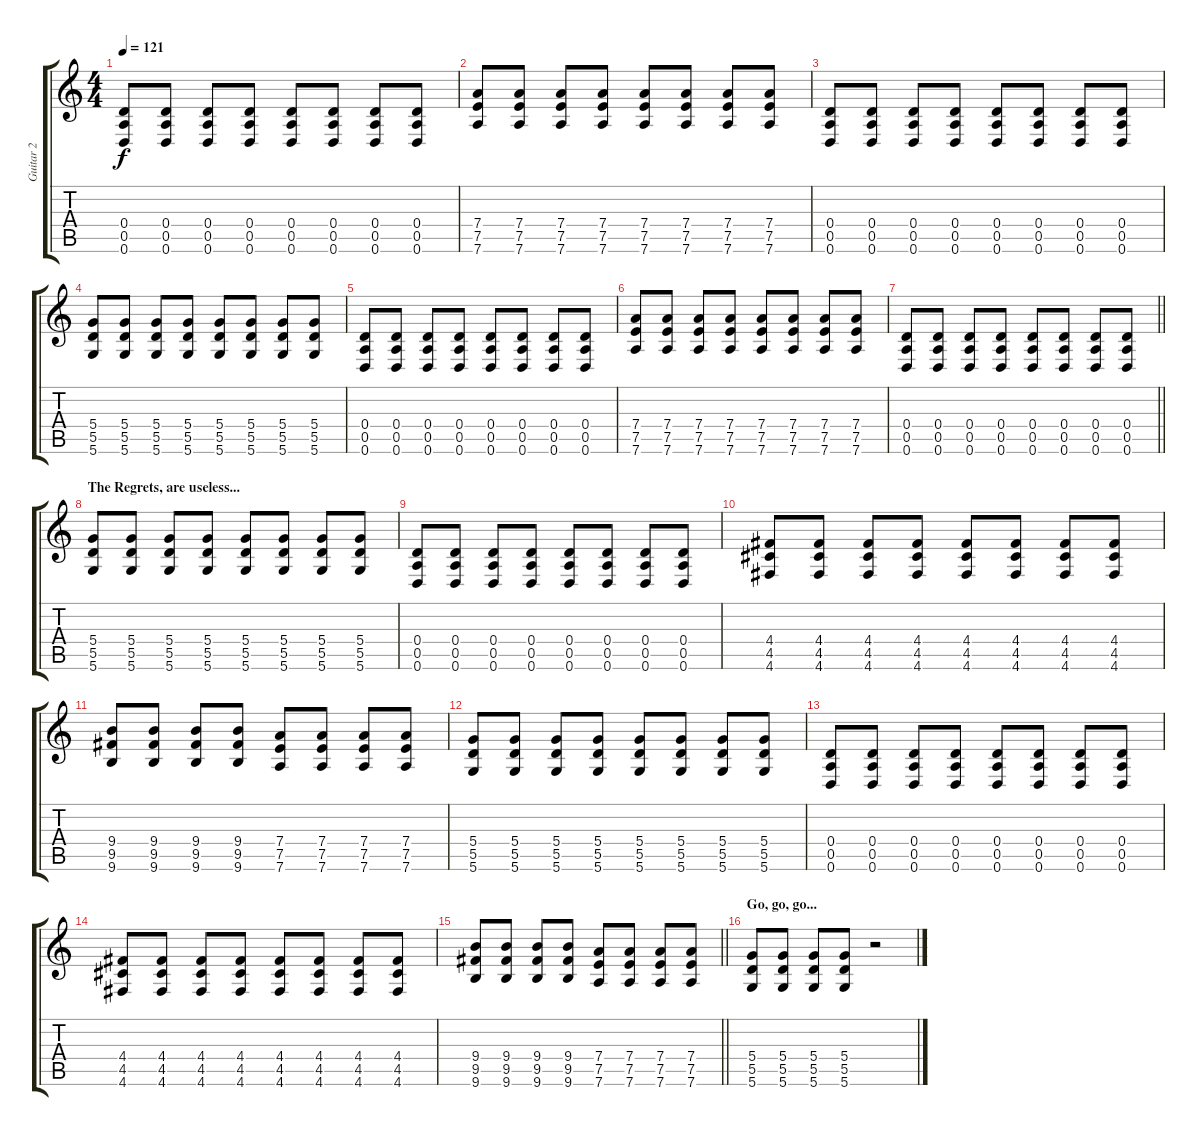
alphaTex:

\track ("Guitar 2" "Guitar 2") {instrument electricguitarclean}
\staff {score tabs}
\tuning (E4 B3 G3 D3 A2 D2) {hide}
\ts (4 4)
\tempo 121
\clef g2
\ks c
(0.4 0.5 0.6).8{dy f} (0.4 0.5 0.6).8 (0.4 0.5 0.6).8 (0.4 0.5 0.6).8 (0.4 0.5 0.6).8 (0.4 0.5 0.6).8 (0.4 0.5 0.6).8 (0.4 0.5 0.6).8 |
(7.4 7.5 7.6).8 (7.4 7.5 7.6).8 (7.4 7.5 7.6).8 (7.4 7.5 7.6).8 (7.4 7.5 7.6).8 (7.4 7.5 7.6).8 (7.4 7.5 7.6).8 (7.4 7.5 7.6).8 |
(0.4 0.5 0.6).8 (0.4 0.5 0.6).8 (0.4 0.5 0.6).8 (0.4 0.5 0.6).8 (0.4 0.5 0.6).8 (0.4 0.5 0.6).8 (0.4 0.5 0.6).8 (0.4 0.5 0.6).8 |
(5.4 5.5 5.6).8{instrument distortionguitar} (5.4 5.5 5.6).8 (5.4 5.5 5.6).8 (5.4 5.5 5.6).8 (5.4 5.5 5.6).8 (5.4 5.5 5.6).8 (5.4 5.5 5.6).8 (5.4 5.5 5.6).8 |
(0.4 0.5 0.6).8 (0.4 0.5 0.6).8 (0.4 0.5 0.6).8 (0.4 0.5 0.6).8 (0.4 0.5 0.6).8 (0.4 0.5 0.6).8 (0.4 0.5 0.6).8 (0.4 0.5 0.6).8 |
(7.4 7.5 7.6).8 (7.4 7.5 7.6).8 (7.4 7.5 7.6).8 (7.4 7.5 7.6).8 (7.4 7.5 7.6).8 (7.4 7.5 7.6).8 (7.4 7.5 7.6).8 (7.4 7.5 7.6).8 |
\barLineRight lightlight
(0.4 0.5 0.6).8 (0.4 0.5 0.6).8 (0.4 0.5 0.6).8 (0.4 0.5 0.6).8 (0.4 0.5 0.6).8 (0.4 0.5 0.6).8 (0.4 0.5 0.6).8 (0.4 0.5 0.6).8 |
\section ("" "The Regrets, are useless...")
(5.4 5.5 5.6).8{instrument distortionguitar} (5.4 5.5 5.6).8 (5.4 5.5 5.6).8 (5.4 5.5 5.6).8 (5.4 5.5 5.6).8 (5.4 5.5 5.6).8 (5.4 5.5 5.6).8 (5.4 5.5 5.6).8 |
(0.4 0.5 0.6).8 (0.4 0.5 0.6).8 (0.4 0.5 0.6).8 (0.4 0.5 0.6).8 (0.4 0.5 0.6).8 (0.4 0.5 0.6).8 (0.4 0.5 0.6).8 (0.4 0.5 0.6).8 |
(4.4 4.5 4.6).8{instrument distortionguitar} (4.4 4.5 4.6).8 (4.4 4.5 4.6).8 (4.4 4.5 4.6).8 (4.4 4.5 4.6).8 (4.4 4.5 4.6).8 (4.4 4.5 4.6).8 (4.4 4.5 4.6).8 |
(9.4 9.5 9.6).8 (9.4 9.5 9.6).8 (9.4 9.5 9.6).8 (9.4 9.5 9.6).8 (7.4 7.5 7.6).8 (7.4 7.5 7.6).8 (7.4 7.5 7.6).8 (7.4 7.5 7.6).8 |
(5.4 5.5 5.6).8{instrument distortionguitar} (5.4 5.5 5.6).8 (5.4 5.5 5.6).8 (5.4 5.5 5.6).8 (5.4 5.5 5.6).8 (5.4 5.5 5.6).8 (5.4 5.5 5.6).8 (5.4 5.5 5.6).8 |
(0.4 0.5 0.6).8 (0.4 0.5 0.6).8 (0.4 0.5 0.6).8 (0.4 0.5 0.6).8 (0.4 0.5 0.6).8 (0.4 0.5 0.6).8 (0.4 0.5 0.6).8 (0.4 0.5 0.6).8 |
(4.4 4.5 4.6).8{instrument distortionguitar} (4.4 4.5 4.6).8 (4.4 4.5 4.6).8 (4.4 4.5 4.6).8 (4.4 4.5 4.6).8 (4.4 4.5 4.6).8 (4.4 4.5 4.6).8 (4.4 4.5 4.6).8 |
\barLineRight lightlight
(9.4 9.5 9.6).8 (9.4 9.5 9.6).8 (9.4 9.5 9.6).8 (9.4 9.5 9.6).8 (7.4 7.5 7.6).8 (7.4 7.5 7.6).8 (7.4 7.5 7.6).8 (7.4 7.5 7.6).8 |
\section ("" "Go, go, go...")
(5.4 5.5 5.6).8{instrument overdrivenguitar} (5.4 5.5 5.6).8 (5.4 5.5 5.6).8 (5.4 5.5 5.6).8 r.2
